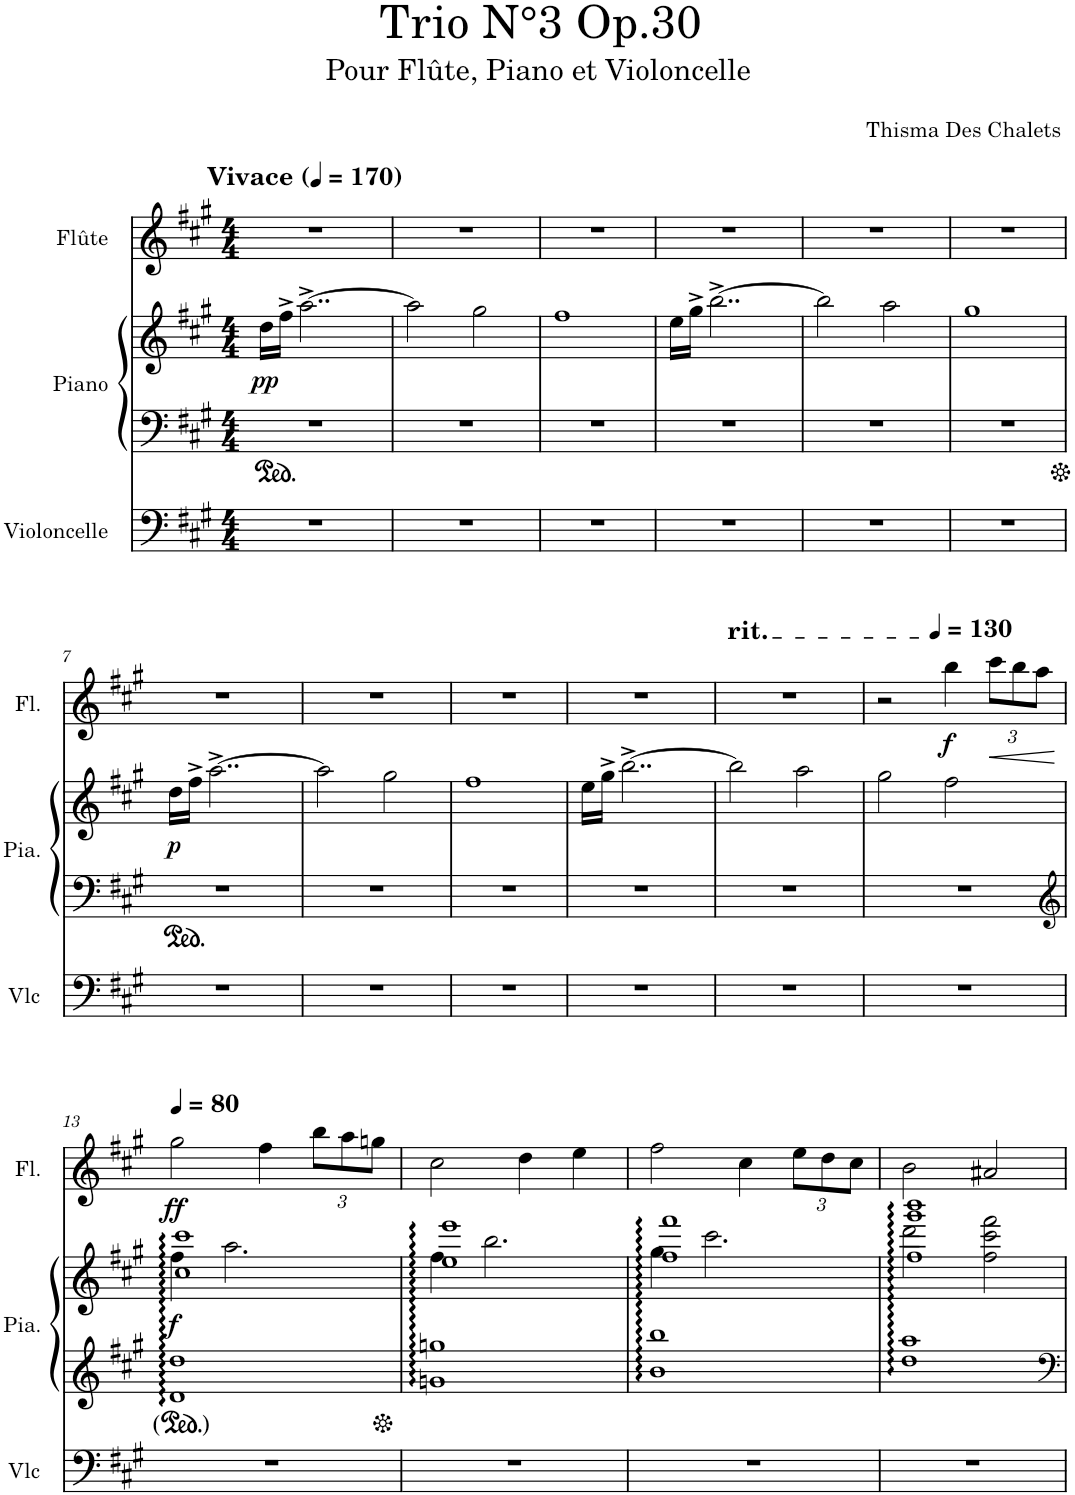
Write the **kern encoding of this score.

**kern	**kern	**kern	**dynam	**kern	**dynam
*part3	*part2	*part2	*part2	*part1	*part1
*staff4	*staff3	*staff2	*staff2/3	*staff1	*staff1
*I"Violoncelle	*I"Piano	*	*	*I"Flûte	*
*I'Vlc	*I'Pia.	*	*	*I'Fl.	*
*clefF4	*clefF4	*clefG2	*	*clefG2	*
*k[f#c#g#]	*k[f#c#g#]	*k[f#c#g#]	*	*k[f#c#g#]	*
*M4/4	*M4/4	*M4/4	*	*M4/4	*
*MM170	*MM170	*MM170	*	*MM170	*
=1	=1	=1	=1	=1	=1
!	!	!	!	!LO:TX:a:B:t=Vivace	!
!	!	!	!LO:DY:b	!	!
1r	1r	16dd\LL	pp	1r	.
.	.	16ff#^\JJ	.	.	.
.	.	[2..aa^\	.	.	.
=2	=2	=2	=2	=2	=2
1r	1r	2aa\]	.	1r	.
.	.	2gg#\	.	.	.
=3	=3	=3	=3	=3	=3
1r	1r	1ff#	.	1r	.
=4	=4	=4	=4	=4	=4
1r	1r	16ee\LL	.	1r	.
.	.	16gg#^\JJ	.	.	.
.	.	[2..bb^\	.	.	.
=5	=5	=5	=5	=5	=5
1r	1r	2bb\]	.	1r	.
.	.	2aa\	.	.	.
=6	=6	=6	=6	=6	=6
1r	1r	1gg#	.	1r	.
!!LO:LB:g=z
=7	=7	=7	=7	=7	=7
!	!	!	!LO:DY:b	!	!
1r	1r	16dd\LL	p	1r	.
.	.	16ff#^\JJ	.	.	.
.	.	[2..aa^\	.	.	.
=8	=8	=8	=8	=8	=8
1r	1r	2aa\]	.	1r	.
.	.	2gg#\	.	.	.
=9	=9	=9	=9	=9	=9
1r	1r	1ff#	.	1r	.
=10	=10	=10	=10	=10	=10
1r	1r	16ee\LL	.	1r	.
.	.	16gg#^\JJ	.	.	.
.	.	[2..bb^\	.	.	.
=11	=11	=11	=11	=11	=11
!	!	!	!	!LO:TX:a:t=rit.	!
1r	1r	2bb\]	.	1r	.
.	.	2aa\	.	.	.
=12	=12	=12	=12	=12	=12
1r	1r	2gg#\	.	2r	.
*	*	*	*	*MM130	*
!	!	!	!	!	!LO:DY:b
.	.	2ff#\	.	4bb\	f
*	*	*	*	*Xbrackettup	*
!	!	!	!	!	!LO:HP:b
.	.	.	.	12ccc#\L	<
.	.	.	.	12bb\	.
.	.	.	.	12aa\J	.
.	.	.	.	.	[
!!LO:LB:g=z
=13	=13	=13	=13	=13	=13
*	*clefG2	*	*	*	*
*	*	*	*	*MM80	*
*	*	*^	*	*	*
!	!	!	!	!LO:DY:b	!	!LO:DY:b
1r	1d 1dd	1cc# 1ccc#	4ff#\	f	2gg#\	ff
.	.	.	2.aa\	.	.	.
.	.	.	.	.	4ff#\	.
.	.	.	.	.	12bb\L	.
.	.	.	.	.	12aa\	.
.	.	.	.	.	12ggn\J	.
=14	=14	=14	=14	=14	=14	=14
1r	1gn 1ggn	1ee 1eee	4ff#\	.	2cc#\	.
.	.	.	2.bb\	.	.	.
.	.	.	.	.	4dd\	.
.	.	.	.	.	4ee\	.
=15	=15	=15	=15	=15	=15	=15
1r	1b 1bb	1ff# 1fff#	4gg#\	.	2ff#\	.
.	.	.	2.ccc#\	.	.	.
.	.	.	.	.	4cc#\	.
.	.	.	.	.	12ee\L	.
.	.	.	.	.	12dd\	.
.	.	.	.	.	12cc#\J	.
=16	=16	=16	=16	=16	=16	=16
1r	1dd 1aa	1ff# 1ggg# 1bbb	2ddd\	.	2b\	.
.	.	.	2ff#\ 2ccc#\ 2fff#\	.	2a#X/	.
*	*	*v	*v	*	*	*
=	=	=	=	=	=
*-	*-	*-	*-	*-	*-
